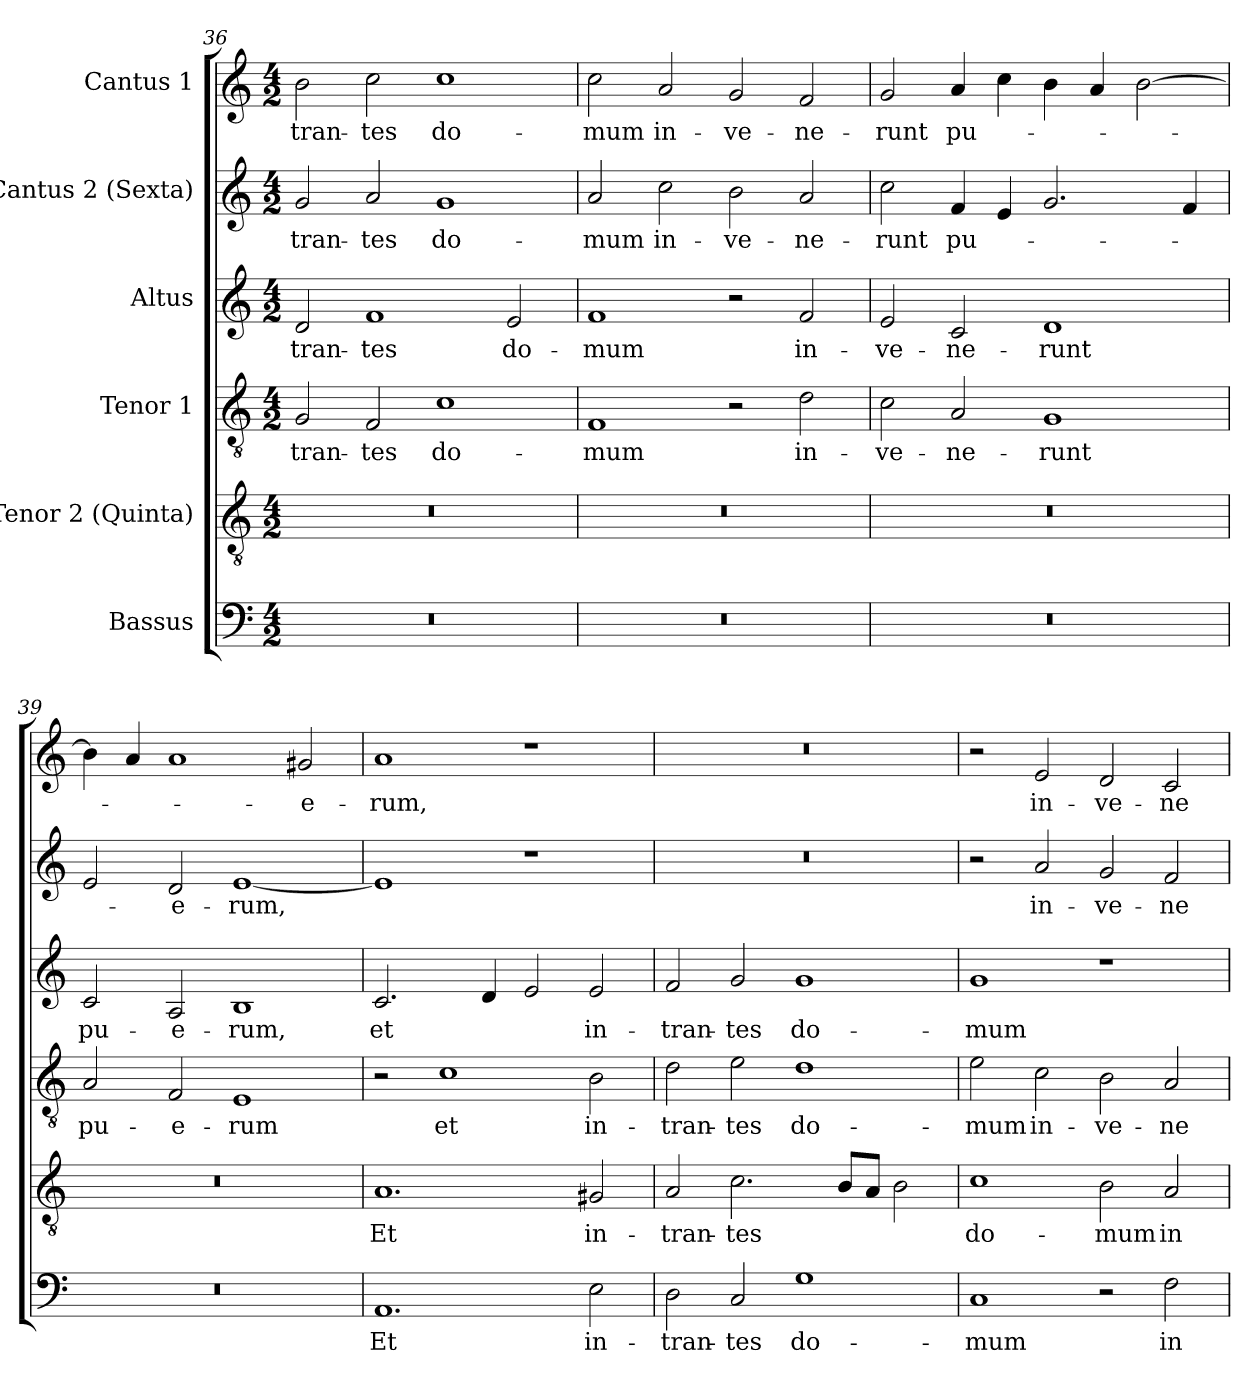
**kern	**text	**kern	**text	**kern	**text	**kern	**text	**kern	**text	**kern	**text
*part6	*part6	*part5	*part5	*part4	*part4	*part3	*part3	*part2	*part2	*part1	*part1
*staff6	*staff6	*staff5	*staff5	*staff4	*staff4	*staff3	*staff3	*staff2	*staff2	*staff1	*staff1
*I"Bassus	*	*I"Tenor 2 (Quinta)	*	*I"Tenor 1	*	*I"Altus	*	*I"Cantus 2 (Sexta)	*	*I"Cantus 1	*
*clefF4	*	*clefGv2	*	*clefGv2	*	*clefG2	*	*clefG2	*	*clefG2	*
*k[]	*	*k[]	*	*k[]	*	*k[]	*	*k[]	*	*k[]	*
*M4/2	*	*M4/2	*	*M4/2	*	*M4/2	*	*M4/2	*	*M4/2	*
=36	=36	=36	=36	=36	=36	=36	=36	=36	=36	=36	=36
!	!	!	!	!	!LO:LY:b	!	!LO:LY:b	!	!LO:LY:b	!	!LO:LY:b
0r	.	0r	.	2G/	-tran-	2d/	-tran-	2g/	-tran-	2b\	-tran-
!	!	!	!	!	!LO:LY:b	!	!LO:LY:b	!	!LO:LY:b	!	!LO:LY:b
.	.	.	.	2F/	-tes	1f	-tes	2a/	-tes	2cc\	-tes
!	!	!	!	!	!LO:LY:b	!	!	!	!LO:LY:b	!	!LO:LY:b
.	.	.	.	1c	do-	.	.	1g	do-	1cc	do-
!	!	!	!	!	!	!	!LO:LY:b	!	!	!	!
.	.	.	.	.	.	2e/	do-	.	.	.	.
=37	=37	=37	=37	=37	=37	=37	=37	=37	=37	=37	=37
!	!	!	!	!	!LO:LY:b	!	!LO:LY:b	!	!LO:LY:b	!	!LO:LY:b
0r	.	0r	.	1F	-mum	1f	-mum	2a/	-mum	2cc\	-mum
!	!	!	!	!	!	!	!	!	!LO:LY:b	!	!LO:LY:b
.	.	.	.	.	.	.	.	2cc\	in-	2a/	in-
!	!	!	!	!	!	!	!	!	!LO:LY:b	!	!LO:LY:b
.	.	.	.	2r	.	2r	.	2b\	-ve-	2g/	-ve-
!	!	!	!	!	!LO:LY:b	!	!LO:LY:b	!	!LO:LY:b	!	!LO:LY:b
.	.	.	.	2d\	in-	2f/	in-	2a/	-ne-	2f/	-ne-
=38	=38	=38	=38	=38	=38	=38	=38	=38	=38	=38	=38
!	!	!	!	!	!LO:LY:b	!	!LO:LY:b	!	!LO:LY:b	!	!LO:LY:b
0r	.	0r	.	2c\	-ve-	2e/	-ve-	2cc\	-runt	2g/	-runt
!	!	!	!	!	!LO:LY:b	!	!LO:LY:b	!	!LO:LY:b	!	!LO:LY:b
.	.	.	.	2A/	-ne-	2c/	-ne-	4f/	pu-	4a/	pu-
.	.	.	.	.	.	.	.	4e/	.	4cc\	.
!	!	!	!	!	!LO:LY:b	!	!LO:LY:b	!	!	!	!
.	.	.	.	1G	-runt	1d	-runt	2.g/	.	4b\	.
.	.	.	.	.	.	.	.	.	.	4a/	.
.	.	.	.	.	.	.	.	.	.	[2b\	.
.	.	.	.	.	.	.	.	4f/	.	.	.
=39	=39	=39	=39	=39	=39	=39	=39	=39	=39	=39	=39
!	!	!	!	!	!LO:LY:b	!	!LO:LY:b	!	!	!	!
0r	.	0r	.	2A/	pu-	2c/	pu-	2e/	.	4b\]	.
.	.	.	.	.	.	.	.	.	.	4a/	.
!	!	!	!	!	!LO:LY:b	!	!LO:LY:b	!	!LO:LY:b	!	!
.	.	.	.	2F/	-e-	2A/	-e-	2d/	e-	1a	.
!	!	!	!	!	!LO:LY:b	!	!LO:LY:b	!	!LO:LY:b	!	!
.	.	.	.	1E	-rum	1B	-rum,	[1e	-rum,	.	.
!	!	!	!	!	!	!	!	!	!	!	!LO:LY:b
.	.	.	.	.	.	.	.	.	.	2g#X/	-e-
=40	=40	=40	=40	=40	=40	=40	=40	=40	=40	=40	=40
!	!LO:LY:b	!	!LO:LY:b	!	!	!	!LO:LY:b	!	!	!	!LO:LY:b
1.AA	Et	1.A	Et	2r	.	2.c/	et	1e]	.	1a	-rum,
!	!	!	!	!	!LO:LY:b	!	!	!	!	!	!
.	.	.	.	1c	et	.	.	.	.	.	.
.	.	.	.	.	.	4d/	.	.	.	.	.
.	.	.	.	.	.	2e/	.	1r	.	1r	.
!	!LO:LY:b	!	!LO:LY:b	!	!LO:LY:b	!	!LO:LY:b	!	!	!	!
2E\	in-	2G#X/	in-	2B\	in-	2e/	in-	.	.	.	.
!!LO:LB:g=z
=41	=41	=41	=41	=41	=41	=41	=41	=41	=41	=41	=41
!	!LO:LY:b	!	!LO:LY:b	!	!LO:LY:b	!	!LO:LY:b	!	!	!	!
2D\	-tran-	2A/	-tran-	2d\	-tran-	2f/	-tran-	0r	.	0r	.
!	!LO:LY:b	!	!LO:LY:b	!	!LO:LY:b	!	!LO:LY:b	!	!	!	!
2C/	-tes	2.c\	-tes	2e\	-tes	2g/	-tes	.	.	.	.
!	!LO:LY:b	!	!	!	!LO:LY:b	!	!LO:LY:b	!	!	!	!
1G	do-	.	.	1d	do-	1g	do-	.	.	.	.
.	.	8B/L	.	.	.	.	.	.	.	.	.
.	.	8A/J	.	.	.	.	.	.	.	.	.
.	.	2B\	.	.	.	.	.	.	.	.	.
=42	=42	=42	=42	=42	=42	=42	=42	=42	=42	=42	=42
!	!LO:LY:b	!	!LO:LY:b	!	!LO:LY:b	!	!LO:LY:b	!	!	!	!
1C	-mum	1c	do-	2e\	-mum	1g	-mum	2r	.	2r	.
!	!	!	!	!	!LO:LY:b	!	!	!	!LO:LY:b	!	!LO:LY:b
.	.	.	.	2c\	in-	.	.	2a/	in-	2e/	in-
!	!	!	!LO:LY:b	!	!LO:LY:b	!	!	!	!LO:LY:b	!	!LO:LY:b
2r	.	2B\	-mum	2B\	-ve-	1r	.	2g/	-ve-	2d/	-ve-
!	!LO:LY:b	!	!LO:LY:b	!	!LO:LY:b	!	!	!	!LO:LY:b	!	!LO:LY:b
2F\	in-	2A/	in-	2A/	-ne-	.	.	2f/	-ne-	2c/	-ne-
=	=	=	=	=	=	=	=	=	=	=	=
*-	*-	*-	*-	*-	*-	*-	*-	*-	*-	*-	*-
